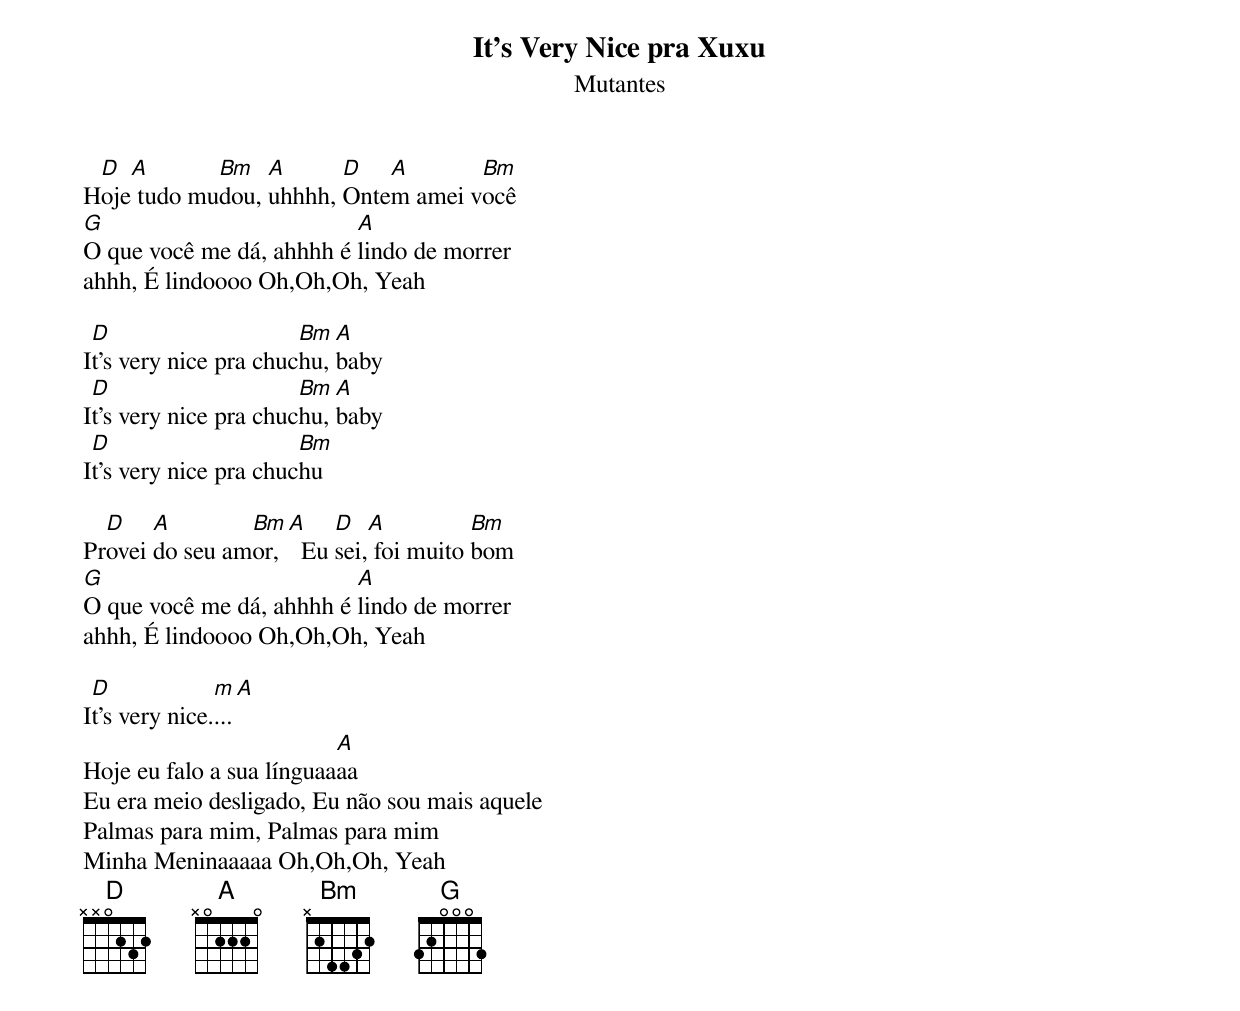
It's Very Nice pra Xuxu
Mutantes

 D  A       Bm   A      D   A       Bm
Hoje tudo mudou, uhhhh, Ontem amei você
G                         A
O que você me dá, ahhhh é lindo de morrer
ahhh, É lindoooo Oh,Oh,Oh, Yeah

 D                     Bm  A
It's very nice pra chuchu, baby
 D                     Bm  A
It's very nice pra chuchu, baby
 D                     Bm
It's very nice pra chuchu

  D    A        Bm  A    D   A          Bm
Provei do seu amor,   Eu sei, foi muito bom
G                         A
O que você me dá, ahhhh é lindo de morrer
ahhh, É lindoooo Oh,Oh,Oh, Yeah

 D             m  A
It's very nice....
                          A
Hoje eu falo a sua línguaaaa
Eu era meio desligado, Eu não sou mais aquele
Palmas para mim, Palmas para mim
Minha Meninaaaaa Oh,Oh,Oh, Yeah
